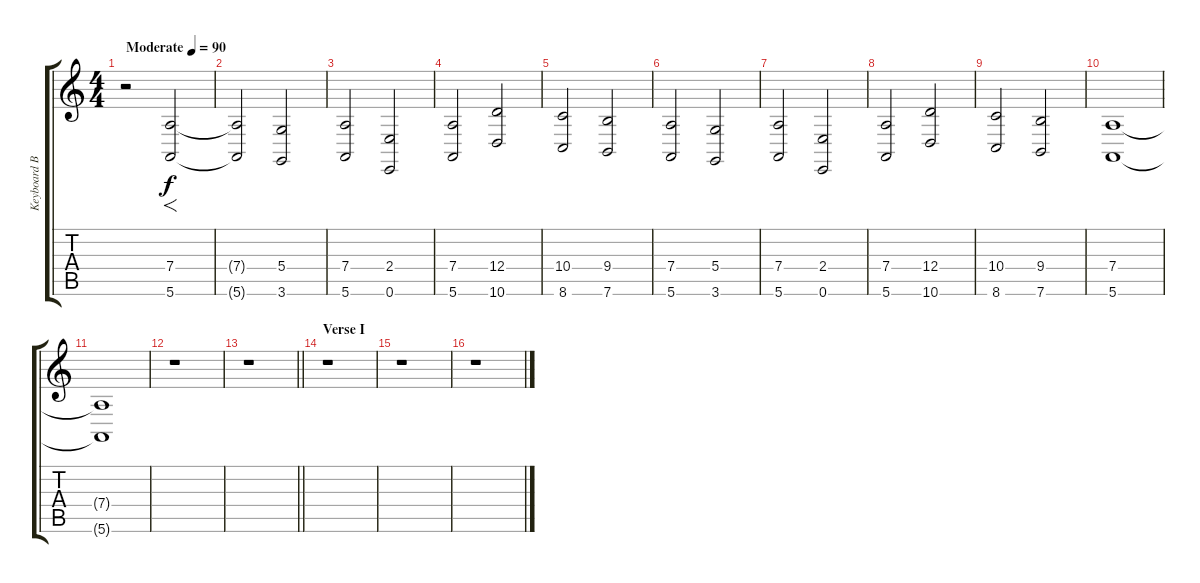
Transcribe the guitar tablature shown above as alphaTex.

\track ("Keyboard Back" "Keyboard B") {instrument pad2warm}
\staff {score tabs}
\tuning (E4 B3 G3 D3 A2 E2) {hide}
\ts (4 4)
\tempo (90 "Moderate")
\clef g2
\ks c
r.2{dy f instrument pad2warm} (7.4 5.6).2{f} |
(7.4{t} 5.6{t}).2 (5.4 3.6).2 |
(7.4 5.6).2 (2.4 0.6).2 |
(7.4 5.6).2 (12.4 10.6).2 |
(10.4 8.6).2 (9.4 7.6).2 |
(7.4 5.6).2 (5.4 3.6).2 |
(7.4 5.6).2 (2.4 0.6).2 |
(7.4 5.6).2 (12.4 10.6).2 |
(10.4 8.6).2 (9.4 7.6).2 |
(7.4 5.6).1{volume 4} |
(7.4{t} 5.6{t}).1 |
r.1 |
\barLineRight lightlight
r.1 |
\section ("" "Verse I")
r.1 |
r.1 |
r.1
